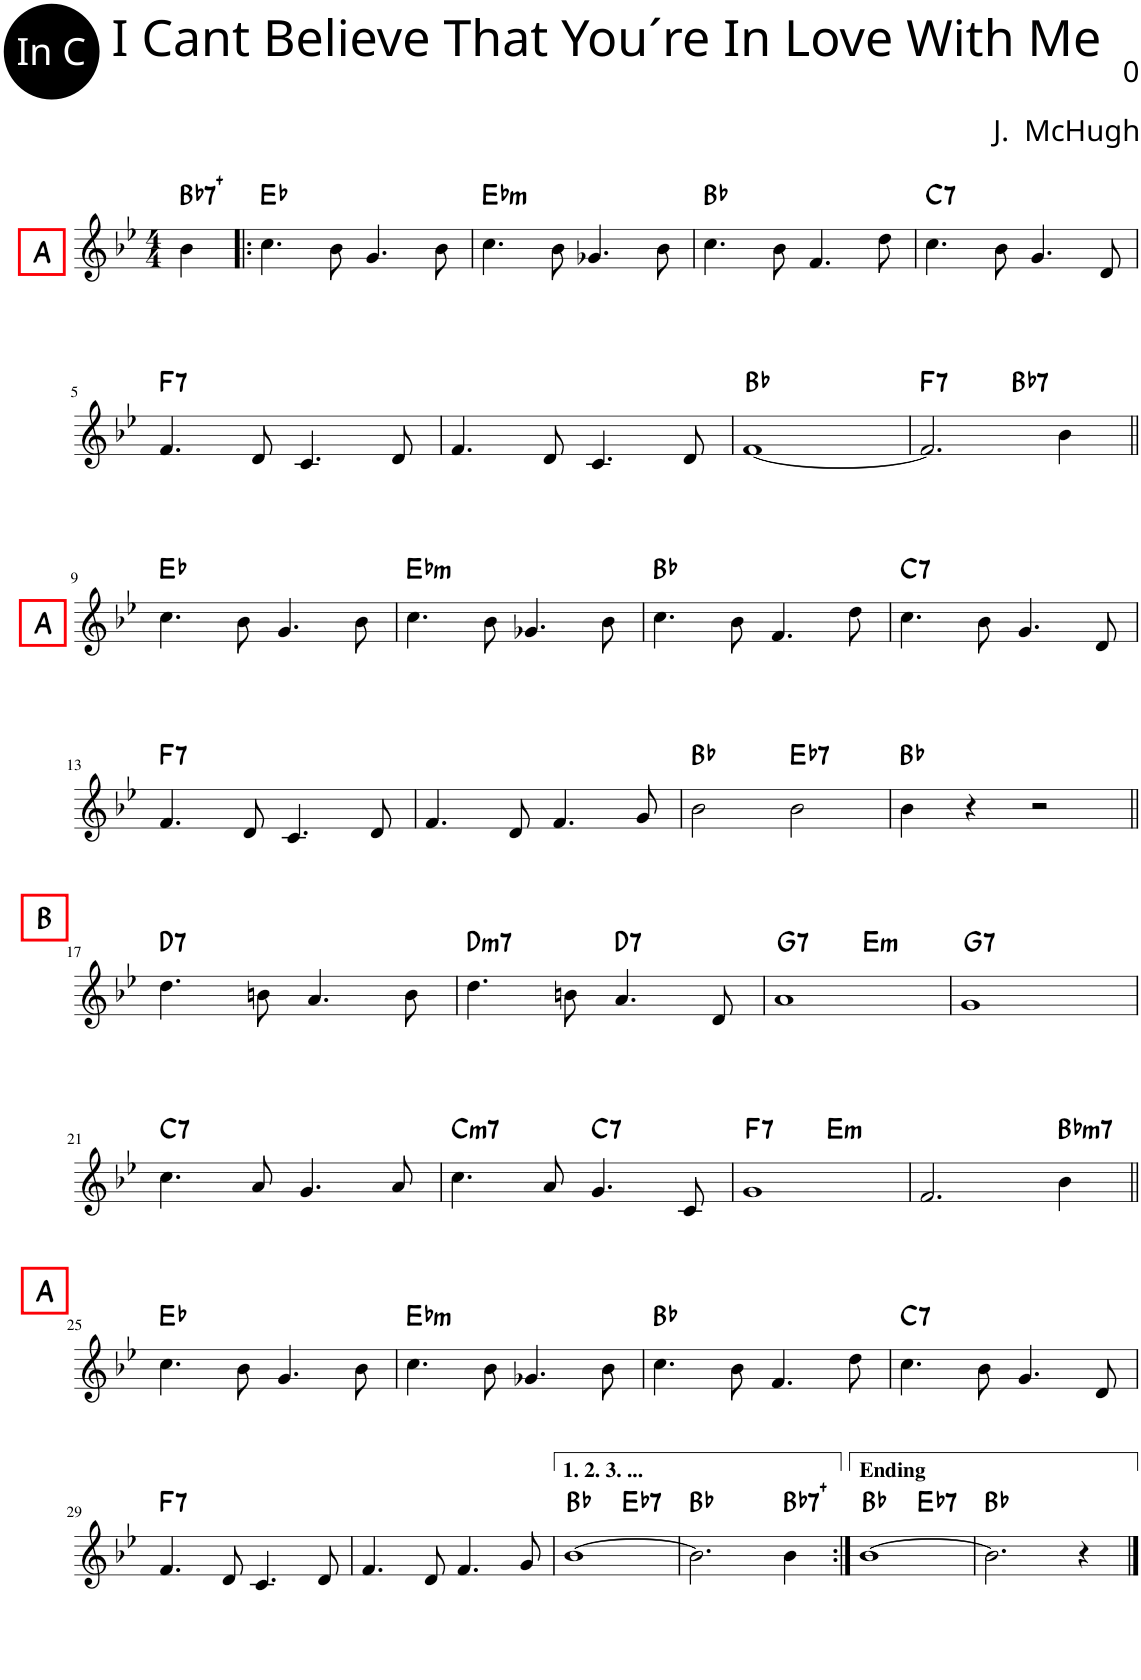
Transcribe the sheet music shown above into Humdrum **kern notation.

**kern	**harte
*part1	*part1
*staff1	*
*I"Piano	*
*I'Pno.	*
*clefG2	*
*k[b-e-]	*
*M4/4	*
=	=
!LO:TX:a:B:t=A	!LO:H:kt=7+
4b-\	Bb:aug(b7)
=1!|:	=1!|:
4.cc\	Eb:maj
8b-\	.
4.g/	.
8b-\	.
=2	=2
!	!LO:H:kt=m
4.cc\	Eb:min
8b-\	.
4.g-X/	.
8b-\	.
=3	=3
4.cc\	Bb:maj
8b-\	.
4.f/	.
8dd\	.
=4	=4
!	!LO:H:kt=7
4.cc\	C:7
8b-\	.
4.g/	.
8d/	.
!!LO:LB:g=z
=5	=5
!	!LO:H:kt=7
4.f/	F:7
8d/	.
4.c/	.
8d/	.
=6	=6
4.f/	.
8d/	.
4.c/	.
8d/	.
=7	=7
[1f	Bb:maj
=8	=8
!	!LO:H:kt=7
*^	*
2.f/]	2ryy	F:7
!	!	!LO:H:kt=7
.	2ryy	Bb:7
4b-\	.	.
!!LO:LB:g=z	!!
=9||	=9||	=9||
!LO:TX:a:B:t=A	!	!
*v	*v	*
4.cc\	Eb:maj
8b-\	.
4.g/	.
8b-\	.
=10	=10
!	!LO:H:kt=m
4.cc\	Eb:min
8b-\	.
4.g-X/	.
8b-\	.
=11	=11
4.cc\	Bb:maj
8b-\	.
4.f/	.
8dd\	.
=12	=12
!	!LO:H:kt=7
4.cc\	C:7
8b-\	.
4.g/	.
8d/	.
!!LO:LB:g=z
=13	=13
!	!LO:H:kt=7
4.f/	F:7
8d/	.
4.c/	.
8d/	.
=14	=14
4.f/	.
8d/	.
4.f/	.
8g/	.
=15	=15
2b-\	Bb:maj
!	!LO:H:kt=7
2b-\	Eb:7
=16	=16
4b-\	Bb:maj
4r	.
2r	.
!!LO:LB:g=z
=17||	=17||
!LO:TX:a:B:t=B	!LO:H:kt=7
4.dd\	D:7
8bn\	.
4.a/	.
8b\	.
=18	=18
!	!LO:H:kt=m7
4.dd\	D:min7
8bn\	.
!	!LO:H:kt=7
4.a/	D:7
8d/	.
=19	=19
!	!LO:H:kt=7
*^	*
1a	2ryy	G:7
!	!	!LO:H:kt=m
.	2ryy	E:min
=20	=20	=20
!	!	!LO:H:kt=7
*v	*v	*
1g	G:7
!!LO:LB:g=z
=21	=21
!	!LO:H:kt=7
4.cc\	C:7
8a/	.
4.g/	.
8a/	.
=22	=22
!	!LO:H:kt=m7
4.cc\	C:min7
8a/	.
!	!LO:H:kt=7
4.g/	C:7
8c/	.
=23	=23
!	!LO:H:kt=7
*^	*
1g	2ryy	F:7
!	!	!LO:H:kt=m
.	2ryy	E:min
*v	*v	*
=24	=24
2.f/	.
!	!LO:H:kt=m7
4b-\	Bb:min7
!!LO:LB:g=z
=25||	=25||
!LO:TX:a:B:t=A	!
4.cc\	Eb:maj
8b-\	.
4.g/	.
8b-\	.
=26	=26
!	!LO:H:kt=m
4.cc\	Eb:min
8b-\	.
4.g-X/	.
8b-\	.
=27	=27
4.cc\	Bb:maj
8b-\	.
4.f/	.
8dd\	.
=28	=28
!	!LO:H:kt=7
4.cc\	C:7
8b-\	.
4.g/	.
8d/	.
!!LO:LB:g=z
=29	=29
!	!LO:H:kt=7
4.f/	F:7
8d/	.
4.c/	.
8d/	.
=30	=30
4.f/	.
8d/	.
4.f/	.
8g/	.
=31	=31
*^	*
[1b-	2ryy	Bb:maj
!	!	!LO:H:kt=7
.	2ryy	Eb:7
*v	*v	*
=32	=32
2.b-\]	Bb:maj
!	!LO:H:kt=7+
4b-\	Bb:aug(b7)
=33:|!	=33:|!
*^	*
[1b-	2ryy	Bb:maj
!	!	!LO:H:kt=7
.	2ryy	Eb:7
*v	*v	*
=34	=34
2.b-\]	Bb:maj
4r	.
==	==
*-	*-
